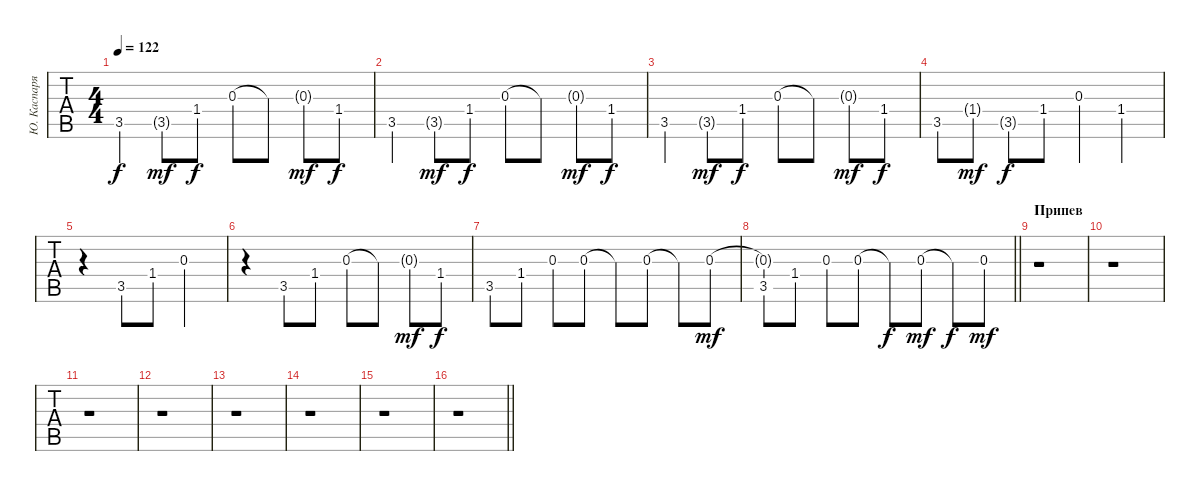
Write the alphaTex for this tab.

\track ("Ю. Каспарян (Доп. гитара)" "Ю. Каспаря") {instrument electricguitarclean}
\staff {tabs}
\tuning (E4 B3 G3 D3 A2 E2) {hide}
\ts (4 4)
\tempo 122
\clef g2
\ks c
3.5.4{dy f} 3.5{g}.8{dy mf} 1.4.8{dy f} 0.3.8 0.3{t}.8 0.3{g}.8{dy mf} 1.4.8{dy f} |
3.5.4 3.5{g}.8{dy mf} 1.4.8{dy f} 0.3.8 0.3{t}.8 0.3{g}.8{dy mf} 1.4.8{dy f} |
3.5.4 3.5{g}.8{dy mf} 1.4.8{dy f} 0.3.8 0.3{t}.8 0.3{g}.8{dy mf} 1.4.8{dy f} |
3.5.8 1.4{g}.8{dy mf} 3.5{g}.8{dy f} 1.4.8 0.3.4 1.4.4 |
r.4 3.5.8 1.4.8 0.3.2 |
r.4 3.5.8 1.4.8 0.3.8 0.3{t}.8 0.3{g}.8{dy mf} 1.4.8{dy f} |
3.5.8 1.4.8 0.3.8 0.3.8 0.3{t}.8 0.3.8 0.3{t}.8 0.3.8{dy mf} |
\barLineRight lightlight
(0.3{t} 3.5).8 1.4.8 0.3.8 0.3.8 0.3{t}.8{dy f} 0.3.8{dy mf} 0.3{t}.8{dy f} 0.3.8{dy mf} |
\section ("" "Припев")
r.1 |
r.1 |
r.1 |
r.1 |
r.1 |
r.1 |
r.1 |
\barLineRight lightlight
r.1
